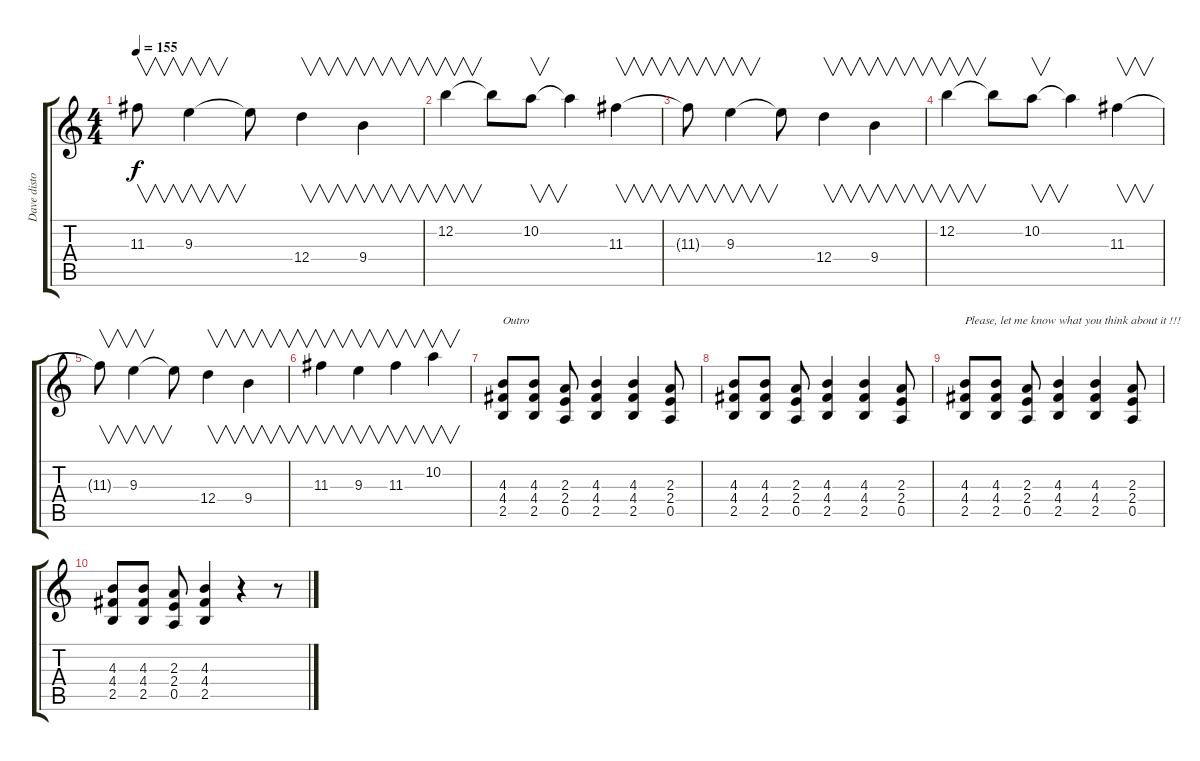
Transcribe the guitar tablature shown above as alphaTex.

\track ("Dave distortion" "Dave disto") {instrument distortionguitar}
\staff {score tabs}
\tuning (E4 B3 G3 D3 A2 E2) {hide}
\ts (4 4)
\tempo 155
\clef g2
\ks c
11.3{t}.8{v dy f} 9.3.4{v} 9.3{t}.8 12.4.4{v} 9.4.4{v} |
12.2.4{v} 12.2{t}.8 10.2.8{v} 10.2{t}.4 11.3.4{v} |
11.3{t}.8{v} 9.3.4{v} 9.3{t}.8 12.4.4{v} 9.4.4{v} |
12.2.4{v} 12.2{t}.8 10.2.8{v} 10.2{t}.4 11.3.4{v} |
11.3{t}.8{v} 9.3.4{v} 9.3{t}.8 12.4.4{v} 9.4.4{v} |
11.3.4{v} 9.3.4{v} 11.3.4{v} 10.2.4{v} |
(4.3 4.4 2.5).8{txt "Outro"} (4.3 4.4 2.5).8 (2.3 2.4 0.5).8 (4.3 4.4 2.5).4 (4.3 4.4 2.5).4 (2.3 2.4 0.5).8 |
(4.3 4.4 2.5).8 (4.3 4.4 2.5).8 (2.3 2.4 0.5).8 (4.3 4.4 2.5).4 (4.3 4.4 2.5).4 (2.3 2.4 0.5).8 |
(4.3 4.4 2.5).8{txt "Please, let me know what you think about it !!!"} (4.3 4.4 2.5).8 (2.3 2.4 0.5).8 (4.3 4.4 2.5).4 (4.3 4.4 2.5).4 (2.3 2.4 0.5).8 |
(4.3 4.4 2.5).8 (4.3 4.4 2.5).8 (2.3 2.4 0.5).8 (4.3 4.4 2.5).4 r.4 r.8
